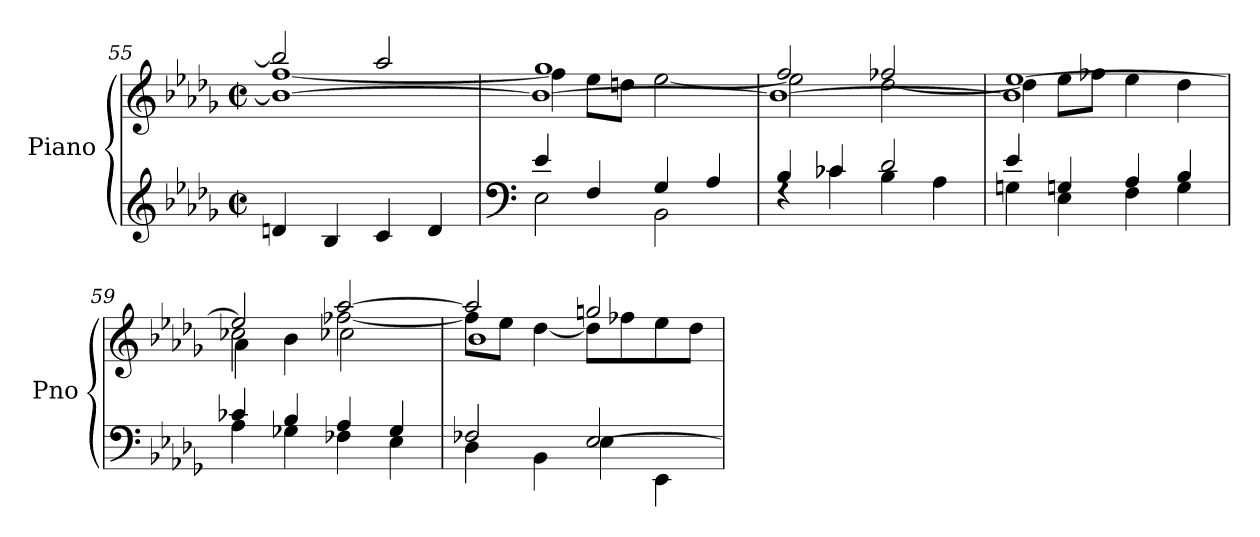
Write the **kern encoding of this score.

**kern	**kern
*part1	*part1
*staff2	*staff1
*I"Piano	*
*I'Pno	*
*clefG2	*clefG2
*k[b-e-a-d-g-]	*k[b-e-a-d-g-]
*M4/4	*M4/4
*met(c|)	*met(c|)
=55	=55
*	*^
*	*	*^
4dn/	2bb-/]	[1ff	1b-_
4B-/	.	.	.
4c/	2aa-/	.	.
4d/	.	.	.
!!LO:LB:g=z	!!	!!
=56	=56	=56	=56
*clefF4	*	*	*
*^	*	*	*
4e-/	2E-\	1gg-	4ff\]	1b-_
4F/	.	.	8ee-\L	.
.	.	.	8ddn\J	.
4G-/	2BB-\	.	[2ee-\	.
4A-/	.	.	.	.
=57	=57	=57	=57	=57
4B-/	4rF	2ff/	2ee-\]	1b-_
4c-X/	4c-\	.	.	.
2d-/	4B-\	2ff-X/	[2dd-\	.
.	4A-\	.	.	.
=58	=58	=58	=58	=58
4e-/	4Gn\	[1ee-	4dd-\]	1b-]
4Gn/	4E-\	.	8ee-\L	.
.	.	.	8ff-X\J	.
4A-/	4F\	.	4ee-\	.
4B-/	4G\	.	4dd-\	.
=59	=59	=59	=59	=59
4c-X/	4A-\	2ee-/]	2cc-X\	4a-\
4B-/	4G-X\	.	.	4b-\
4A-/	4F-X\	[2aa-/	[2ff-X\	2cc-X\
4G-/	4E-\	.	.	.
=60	=60	=60	=60	=60
2F-X/	4D-\	2aa-/]	8ff-\L]	1b-
.	.	.	8ee-\J	.
.	4BB-\	.	[4dd-\	.
[2E-/	4E-\	2ggn/	8dd-\L]	.
.	.	.	8ff-X\	.
.	4EE-\	.	8ee-\	.
.	.	.	8dd-\J	.
*v	*v	*	*	*
*	*v	*v	*v
=	=
*-	*-
